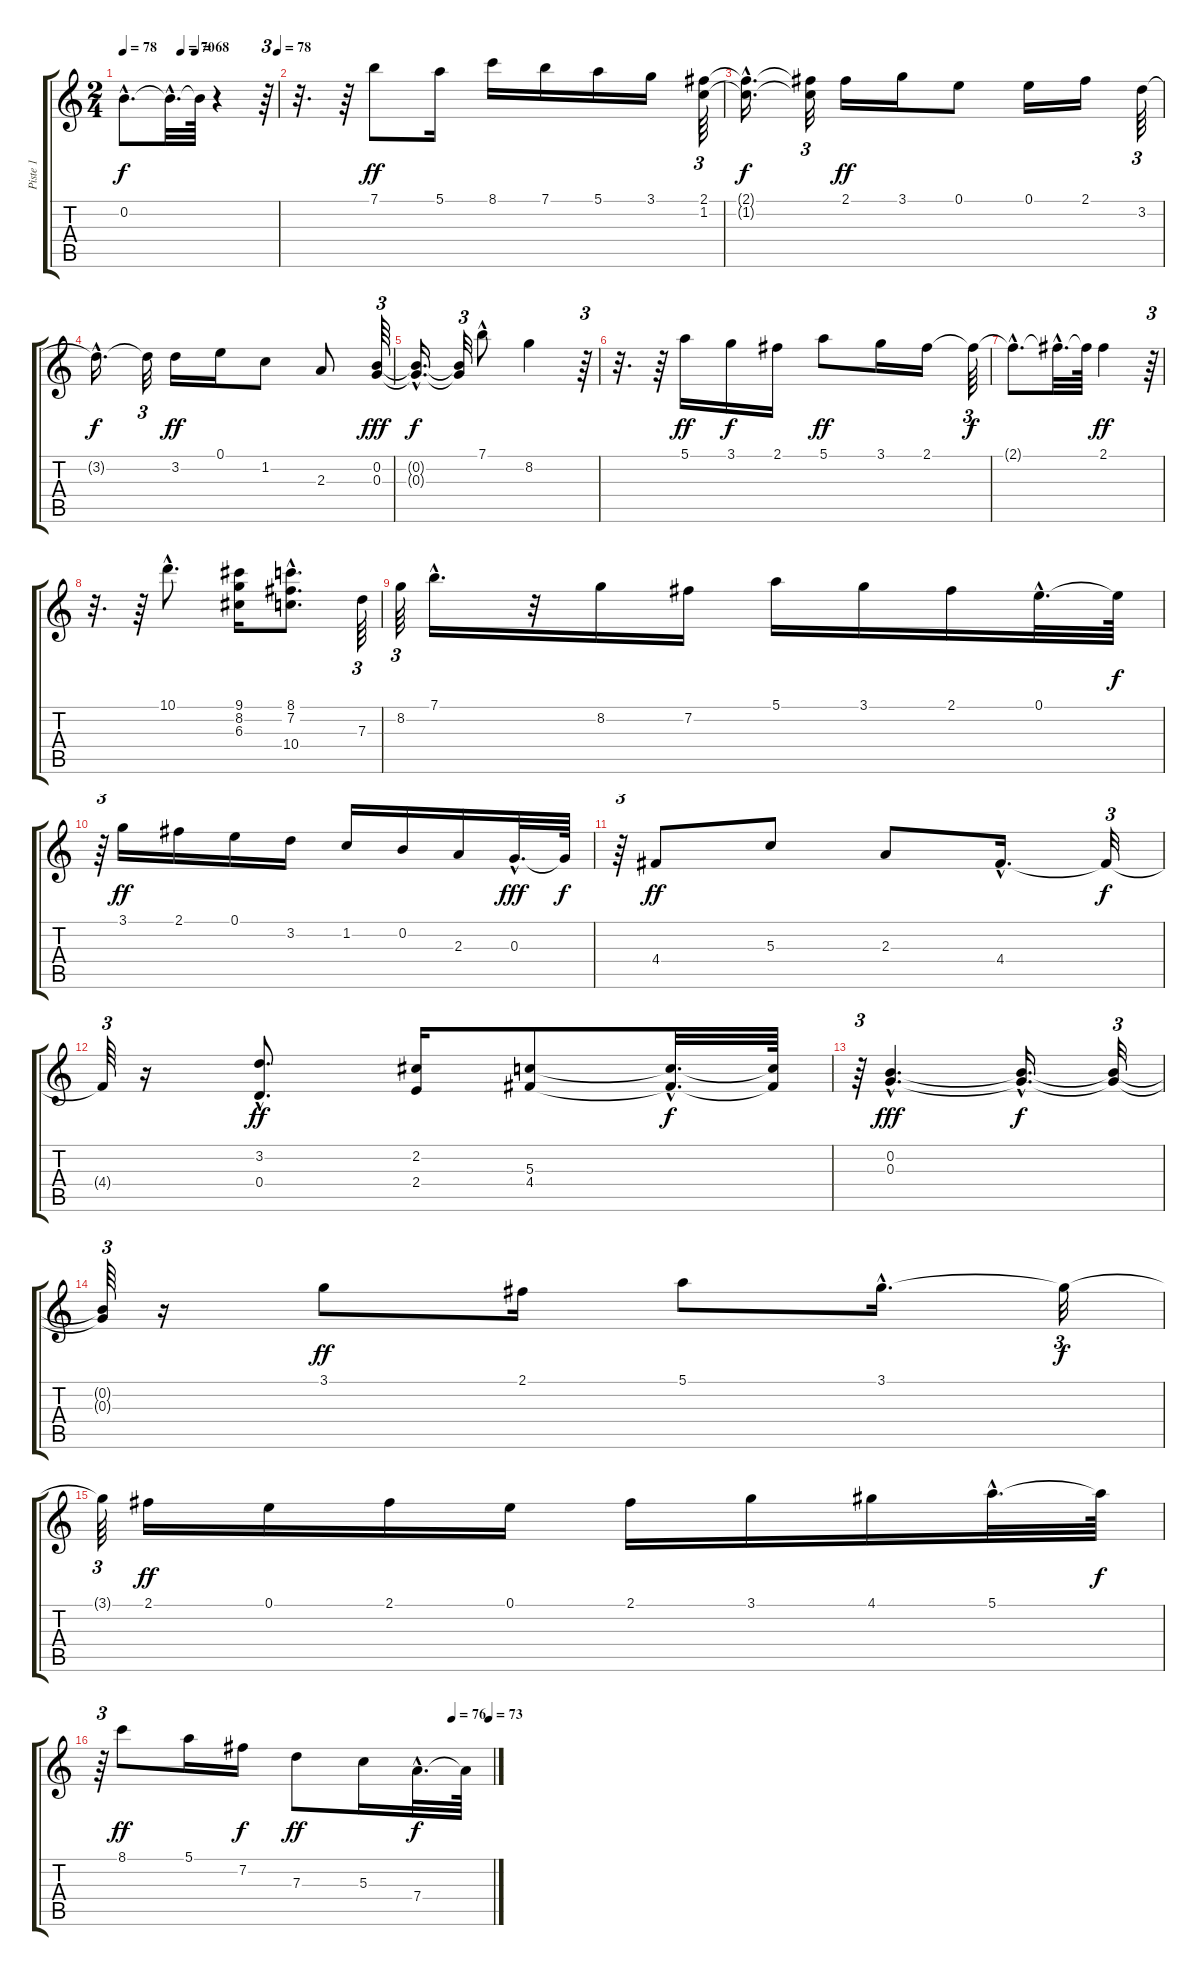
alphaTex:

\track ("Piste 1" "Piste 1") {instrument acousticguitarnylon}
\staff {score tabs}
\tuning (E4 B3 G3 D3 A2 E2) {hide}
\ts (2 4)
\tempo 78
\tempo (70 0.375)
\tempo (68 0.46875)
\tempo (78 1)
\clef g2
\ks c
0.2{hac t}.8{d dy f} 0.2{hac t}.32{d} 0.2{t}.64 r.4 r.64{tu (3 2)} |
r.32{d} r.64 7.1.8{dy ff} 5.1.16 8.1.16 7.1.16 5.1.16 3.1.16 (2.1 1.2).64{tu (3 2)} |
(2.1{hac t} 1.2{hac t}).16{d dy f} (2.1{t} 1.2{t}).32{tu (3 2)} 2.1.16{dy ff} 3.1.16 0.1.8 0.1.16 2.1.16 3.2.64{tu (3 2)} |
3.2{hac t}.16{d dy f} 3.2{t}.32{tu (3 2)} 3.2.16{dy ff} 0.1.16 1.2.8 2.3.8 (0.2 0.3).64{tu (3 2) dy fff} |
(0.2{hac t} 0.3{hac t}).16{d dy f} (0.2{t} 0.3{t}).32{tu (3 2)} 7.1{hac}.8 8.2.4 r.64{tu (3 2)} |
r.32{d} r.64 5.1.16{dy ff} 3.1.16{dy f} 2.1.16 5.1.8{dy ff} 3.1.16 2.1.16 2.1{t}.64{tu (3 2) dy f} |
2.1{hac t}.8{d} 2.1{hac t}.32{d} 2.1{t}.64 2.1.4{dy ff} r.64{tu (3 2)} |
r.32{d} r.64 10.1{hac}.8{d} (9.1 8.2 6.3).16 (8.1{hac} 7.2{hac} 10.4{hac}).8{d} 7.3.64{tu (3 2)} |
8.2.64{tu (3 2)} 7.1{hac}.16{d} r.32 8.2.16 7.2.16 5.1.16 3.1.16 2.1.16 0.1{hac}.32{d} 0.1{t}.64{dy f} |
r.64{tu (3 2)} 3.1.16{dy ff} 2.1.16 0.1.16 3.2.16 1.2.16 0.2.16 2.3.16 0.3{hac}.32{d dy fff} 0.3{t}.64{dy f} |
r.64{tu (3 2)} 4.4.8{dy ff} 5.3.8 2.3.8 4.4{hac}.16{d} 4.4{t}.32{tu (3 2) dy f} |
4.4{t}.64{tu (3 2)} r.16 (3.2{hac} 0.4{hac}).8{d dy ff} (2.2 2.4).16 (5.3 4.4).8 (5.3{hac t} 4.4{hac t}).32{d dy f} (5.3{t} 4.4{t}).64 |
r.64{tu (3 2)} (0.2{hac} 0.3{hac}).4{d dy fff} (0.2{hac t} 0.3{hac t}).16{d dy f} (0.2{t} 0.3{t}).32{tu (3 2)} |
(0.2{t} 0.3{t}).64{tu (3 2)} r.16 3.1.8{dy ff} 2.1.16 5.1.8 3.1{hac}.16{d} 3.1{t}.32{tu (3 2) dy f} |
3.1{t}.64{tu (3 2)} 2.1.16{dy ff} 0.1.16 2.1.16 0.1.16 2.1.16 3.1.16 4.1.16 5.1{hac}.32{d} 5.1{t}.64{dy f} |
\tempo (76 0.8958333333333334)
\tempo (73 0.9895833333333334)
r.64{tu (3 2)} 8.1.8{dy ff} 5.1.16 7.2.16{dy f} 7.3.8{dy ff} 5.3.16 7.4{hac}.32{d dy f} 7.4{t}.64
